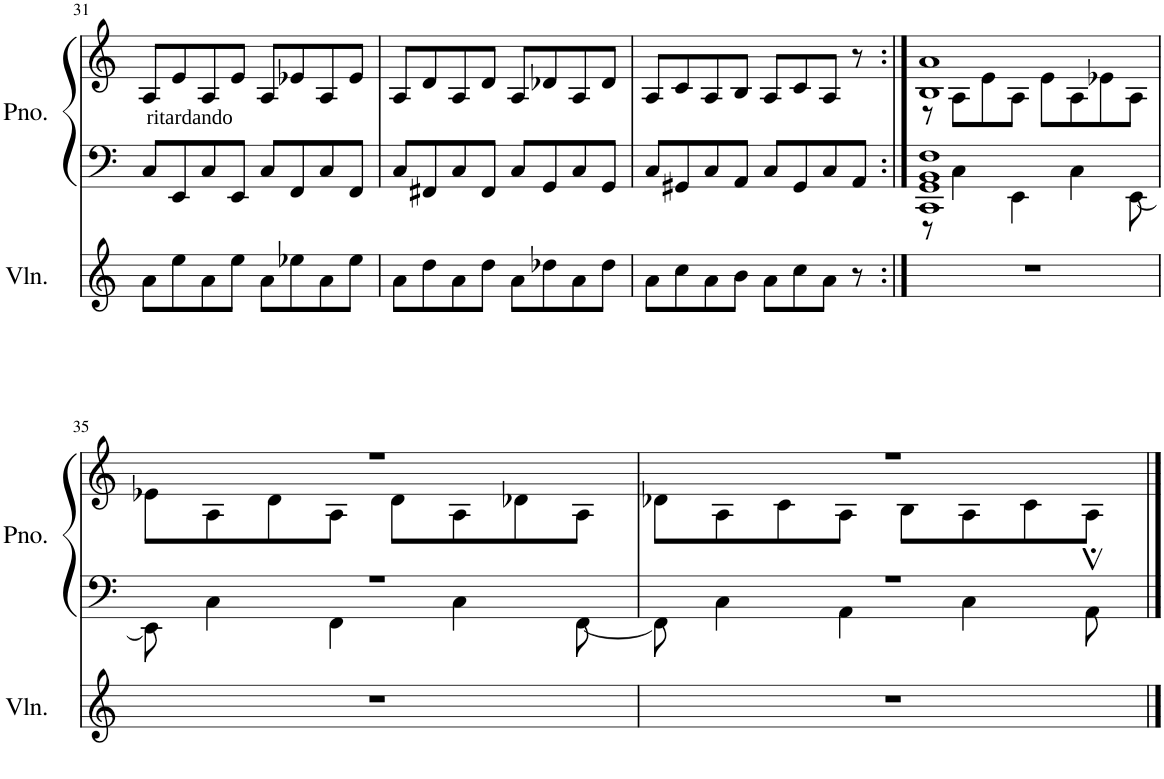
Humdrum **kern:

**kern	**kern	**kern
*part2	*part1	*part1
*staff3	*staff2	*staff1
*I"Violin	*I"Piano	*
*I'Vln.	*I'Pno.	*
!!LO:PB:g=z
*clefG2	*clefF4	*clefG2
*k[]	*k[]	*k[]
*M2/2	*M2/2	*M2/2
*met(c|)	*met(c|)	*met(c|)
=31	=31	=31
!	!	!LO:TX:b:t=ritardando
8a\L	8C/L	8A/L
8ee\	8EE/	8e/
8a\	8C/	8A/
8ee\J	8EE/J	8e/J
8a\L	8C/L	8A/L
8ee-X\	8FF/	8e-X/
8a\	8C/	8A/
8ee-\J	8FF/J	8e-/J
=32	=32	=32
8a\L	8C/L	8A/L
8dd\	8FF#X/	8d/
8a\	8C/	8A/
8dd\J	8FF#/J	8d/J
8a\L	8C/L	8A/L
8dd-X\	8GG/	8d-X/
8a\	8C/	8A/
8dd-\J	8GG/J	8d-/J
=33	=33	=33
8a\L	8C/L	8A/L
8cc\	8GG#X/	8c/
8a\	8C/	8A/
8b\J	8AA/J	8B/J
8a\L	8C/L	8A/L
8cc\	8GG#/	8c/
8a\J	8C/	8A/J
8r	8AA/J	8r
=34:|!	=34:|!	=34:|!
*	*^	*^
1r	1CC 1GG 1BB 1F	8r	1B 1a	8r
.	.	4C\	.	8A\L
.	.	.	.	8e\
.	.	4EE\	.	8A\J
.	.	.	.	8e\L
.	.	4C\	.	8A\
.	.	.	.	8e-X\
.	.	[8EE\	.	8A\J
!!LO:LB:g=z	!!
=35	=35	=35	=35	=35
1r	1r	8EE\]	1r	8e-X\L
.	.	4C\	.	8A\
.	.	.	.	8d\
.	.	4FF\	.	8A\J
.	.	.	.	8d\L
.	.	4C\	.	8A\
.	.	.	.	8d-X\
.	.	[8FF\	.	8A\J
=36	=36	=36	=36	=36
1r	1r	8FF\]	1r	8d-X\L
.	.	4C\	.	8A\
.	.	.	.	8c\
.	.	4AA\	.	8A\J
.	.	.	.	8B\L
.	.	4C\	.	8A\
.	.	.	.	8c\
.	.	8AA\	.	8A;\J
*	*v	*v	*	*
*	*	*v	*v
==	==	==
*-	*-	*-
